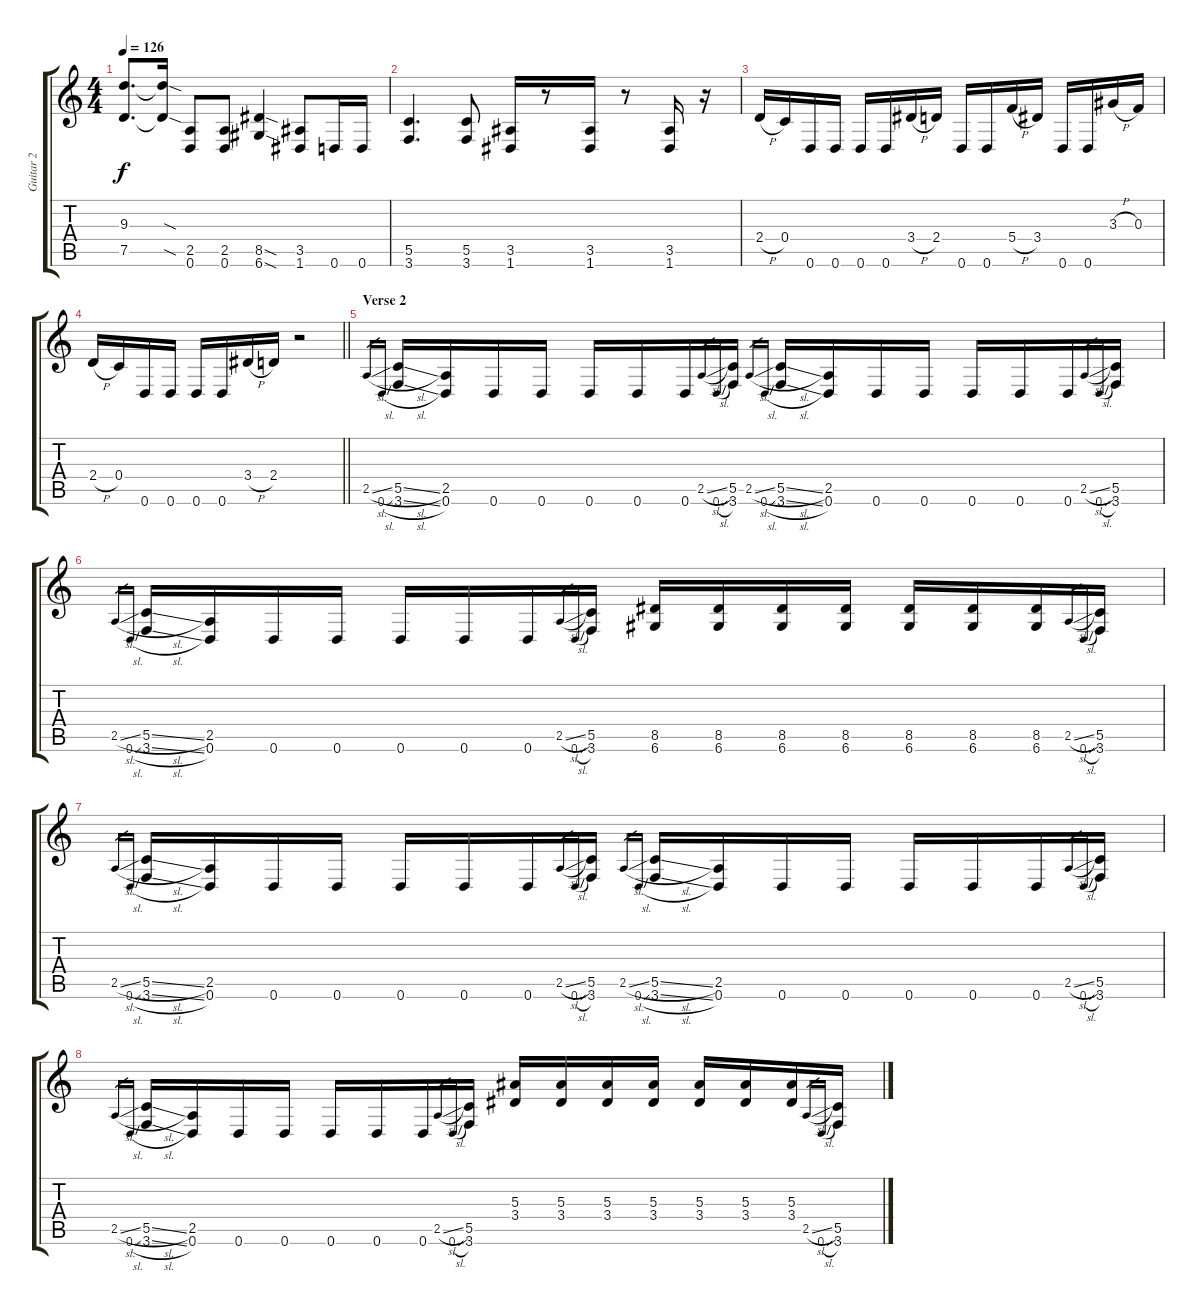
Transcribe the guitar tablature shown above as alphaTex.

\track ("Guitar 2" "Guitar 2") {instrument distortionguitar}
\staff {score tabs}
\tuning (D4 A3 F3 C3 G2 D2) {hide}
\ts (4 4)
\tempo 126
\clef g2
\ks c
(9.3 7.5).8{d dy f} (9.3{sod t} 7.5{sod t}).16 (2.5 0.6).8 (2.5 0.6).8 (8.5{sod} 6.6{sod}).4 (3.5 1.6).8 0.6.16 0.6.16 |
(5.5 3.6).4{d} (5.5 3.6).8 (3.5 1.6).16 r.8 (3.5 1.6).16 r.8 (3.5 1.6).16 r.16 |
2.4{h}.16 0.4.16 0.6.16 0.6.16 0.6.16 0.6.16 3.4{h}.16 2.4.16 0.6.16 0.6.16 5.4{h}.16 3.4.16 0.6.16 0.6.16 3.3{h}.16 0.3.16 |
\barLineRight lightlight
2.4{h}.16 0.4.16 0.6.16 0.6.16 0.6.16 0.6.16 3.4{h}.16 2.4.16 r.2 |
\section ("" "Verse 2")
2.5{sl}.16{gr} 0.6{sl}.16{gr} (5.5{sl} 3.6{sl}).16 (2.5 0.6).16 0.6.16 0.6.16 0.6.16 0.6.16 0.6.16 2.5{sl}.16{gr} 0.6{sl}.16{gr} (5.5 3.6).16 2.5{sl}.16{gr} 0.6{sl}.16{gr} (5.5{sl} 3.6{sl}).16 (2.5 0.6).16 0.6.16 0.6.16 0.6.16 0.6.16 0.6.16 2.5{sl}.16{gr} 0.6{sl}.16{gr} (5.5 3.6).16 |
2.5{sl}.16{gr} 0.6{sl}.16{gr} (5.5{sl} 3.6{sl}).16 (2.5 0.6).16 0.6.16 0.6.16 0.6.16 0.6.16 0.6.16 2.5{sl}.16{gr} 0.6{sl}.16{gr} (5.5 3.6).16 (8.5 6.6).16 (8.5 6.6).16 (8.5 6.6).16 (8.5 6.6).16 (8.5 6.6).16 (8.5 6.6).16 (8.5 6.6).16 2.5{sl}.16{gr} 0.6{sl}.16{gr} (5.5 3.6).16 |
2.5{sl}.16{gr} 0.6{sl}.16{gr} (5.5{sl} 3.6{sl}).16 (2.5 0.6).16 0.6.16 0.6.16 0.6.16 0.6.16 0.6.16 2.5{sl}.16{gr} 0.6{sl}.16{gr} (5.5 3.6).16 2.5{sl}.16{gr} 0.6{sl}.16{gr} (5.5{sl} 3.6{sl}).16 (2.5 0.6).16 0.6.16 0.6.16 0.6.16 0.6.16 0.6.16 2.5{sl}.16{gr} 0.6{sl}.16{gr} (5.5 3.6).16 |
2.5{sl}.16{gr} 0.6{sl}.16{gr} (5.5{sl} 3.6{sl}).16 (2.5 0.6).16 0.6.16 0.6.16 0.6.16 0.6.16 0.6.16 2.5{sl}.16{gr} 0.6{sl}.16{gr} (5.5 3.6).16 (5.3 3.4).16 (5.3 3.4).16 (5.3 3.4).16 (5.3 3.4).16 (5.3 3.4).16 (5.3 3.4).16 (5.3 3.4).16 2.5{sl}.16{gr} 0.6{sl}.16{gr} (5.5 3.6).16
